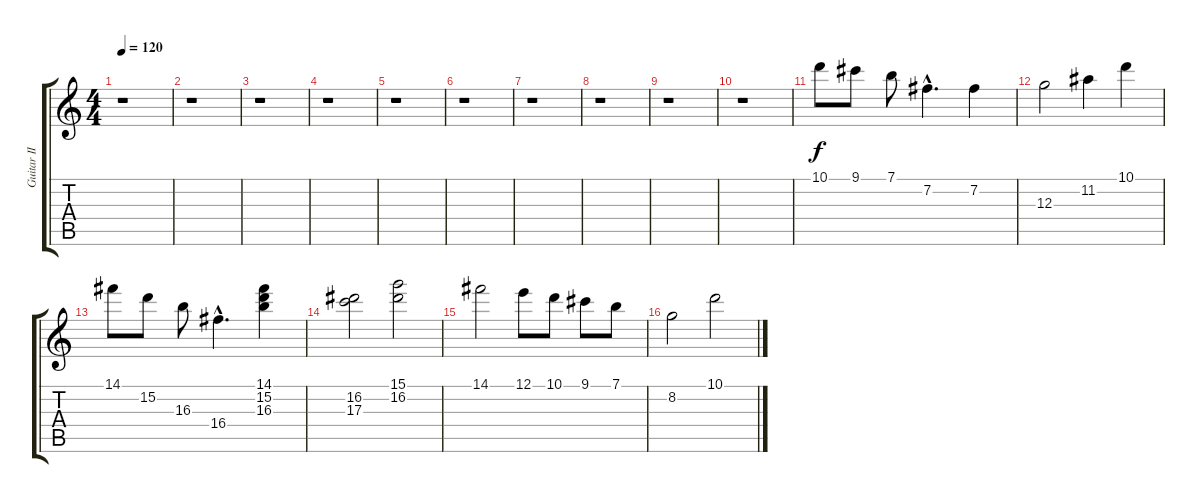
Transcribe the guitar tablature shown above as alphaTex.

\track ("Guitar II" "Guitar II") {instrument distortionguitar}
\staff {score tabs}
\tuning (E4 B3 G3 D3 A2 E2) {hide}
\ts (4 4)
\tempo 120
\clef g2
\ks c
r.1{dy f} |
r.1 |
r.1 |
r.1 |
r.1 |
r.1 |
r.1 |
r.1 |
r.1 |
r.1 |
10.1.8{volume 15 balance 8 instrument distortionguitar} 9.1.8 7.1.8 7.2{hac}.4{d} 7.2.4 |
12.3.2 11.2.4 10.1.4 |
14.1.8 15.2.8 16.3.8 16.4{hac}.4{d} (14.1 15.2 16.3).4 |
(16.2 17.3).2 (15.1 16.2).2 |
14.1.2 12.1.8 10.1.8 9.1.8 7.1.8 |
8.2.2 10.1.2
